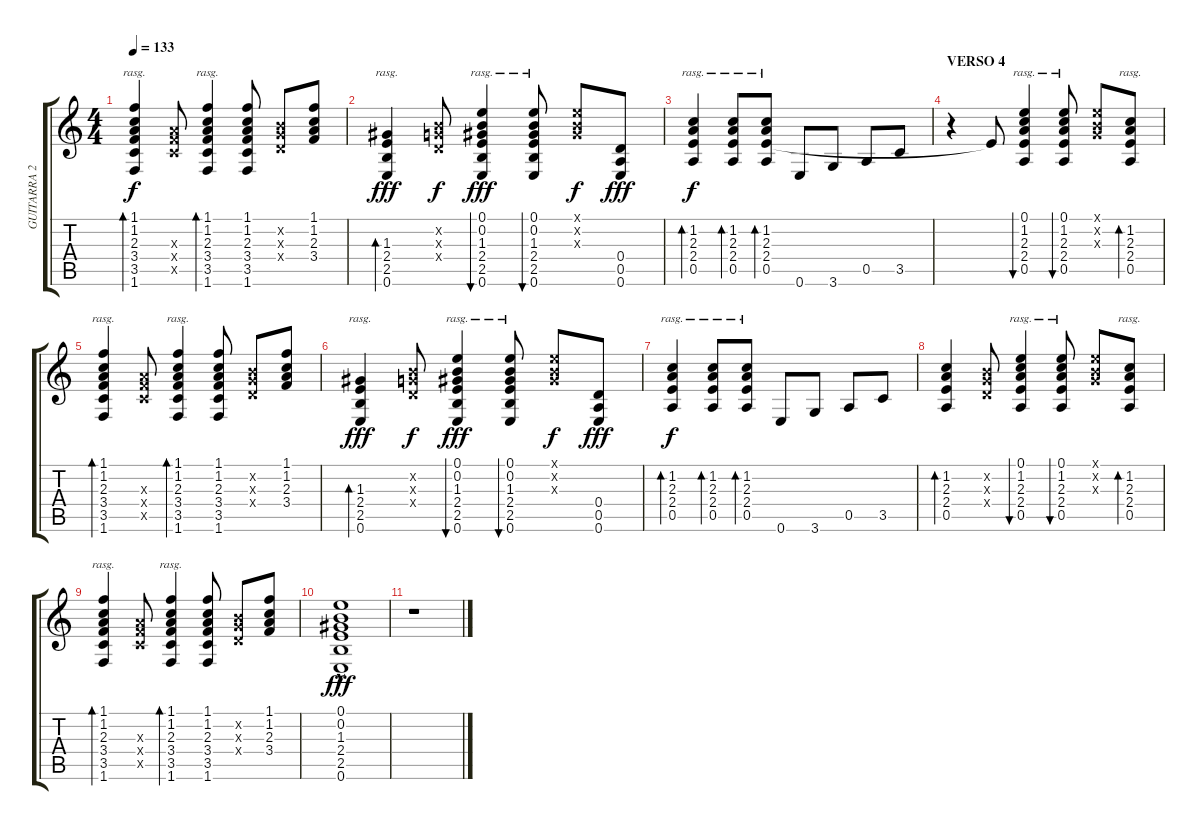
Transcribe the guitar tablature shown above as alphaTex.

\track ("GUITARRA 2" "GUITARRA 2") {instrument overdrivenguitar}
\staff {score tabs}
\tuning (E4 B3 G3 D3 A2 E2) {hide}
\ts (4 4)
\tempo 133
\clef g2
\ks c
(1.1 1.2 2.3 3.4 3.5 1.6).4{bd 120 rasg ii dy f} (2.3{x} 3.4{x} 3.5{x}).8 (1.1 1.2 2.3 3.4 3.5 1.6).4{bd 120 rasg ii} (1.1 1.2 2.3 3.4 3.5 1.6).8 (0.2{x} 0.3{x} 0.4{x}).8 (1.1 1.2 2.3 3.4).8 |
(1.3 2.4 2.5 0.6).4{bd 120 rasg ii dy fff} (0.2{x} 0.3{x} 0.4{x}).8{dy f} (0.1 0.2 1.3 2.4 2.5 0.6).4{bu 120 rasg ii dy fff} (0.1 0.2 1.3 2.4 2.5 0.6).8{bu 120 rasg ii} (0.1{x} 0.2{x} 1.3{x}).8{dy f} (0.4 0.5 0.6).8{dy fff} |
(1.2 2.3 2.4 0.5).4{bd 120 rasg ii dy f} (1.2 2.3 2.4 0.5).8{bd 120 rasg ii} (1.2 2.3 2.4 0.5).8{bd 120 rasg ii} 0.6.8 3.6.8 0.5.8 3.5.8 |
\section ("" "VERSO 4")
r.4 2.4{t}.8 (0.1 1.2 2.3 2.4 0.5).4{bu 120 rasg ii volume 13 instrument electricguitarclean} (0.1 1.2 2.3 2.4 0.5).8{bu 120 rasg ii} (0.1{x} 0.2{x} 0.3{x}).8 (1.2 2.3 2.4 0.5).8{bd 120 rasg ii} |
(1.1 1.2 2.3 3.4 3.5 1.6).4{bd 120 rasg ii instrument acousticguitarnylon} (2.3{x} 3.4{x} 3.5{x}).8 (1.1 1.2 2.3 3.4 3.5 1.6).4{bd 120 rasg ii} (1.1 1.2 2.3 3.4 3.5 1.6).8 (0.2{x} 0.3{x} 0.4{x}).8 (1.1 1.2 2.3 3.4).8 |
(1.3 2.4 2.5 0.6).4{bd 120 rasg ii dy fff} (0.2{x} 0.3{x} 0.4{x}).8{dy f} (0.1 0.2 1.3 2.4 2.5 0.6).4{bu 120 rasg ii dy fff} (0.1 0.2 1.3 2.4 2.5 0.6).8{bu 120 rasg ii} (0.1{x} 0.2{x} 1.3{x}).8{dy f} (0.4 0.5 0.6).8{dy fff} |
(1.2 2.3 2.4 0.5).4{bd 120 rasg ii dy f} (1.2 2.3 2.4 0.5).8{bd 120 rasg ii} (1.2 2.3 2.4 0.5).8{bd 120 rasg ii} 0.6.8 3.6.8 0.5.8 3.5.8 |
(1.2 2.3 2.4 0.5).4{bd 60} (0.2{x} 0.3{x} 0.4{x}).8 (0.1 1.2 2.3 2.4 0.5).4{bu 120 rasg ii} (0.1 1.2 2.3 2.4 0.5).8{bu 120 rasg ii} (0.1{x} 0.2{x} 0.3{x}).8 (1.2 2.3 2.4 0.5).8{bd 120 rasg ii} |
(1.1 1.2 2.3 3.4 3.5 1.6).4{bd 120 rasg ii} (2.3{x} 3.4{x} 3.5{x}).8 (1.1 1.2 2.3 3.4 3.5 1.6).4{bd 120 rasg ii} (1.1 1.2 2.3 3.4 3.5 1.6).8 (0.2{x} 0.3{x} 0.4{x}).8 (1.1 1.2 2.3 3.4).8 |
(0.1 0.2 1.3{hac} 2.4{hac} 2.5{hac} 0.6).1{dy fff} |
r.1
